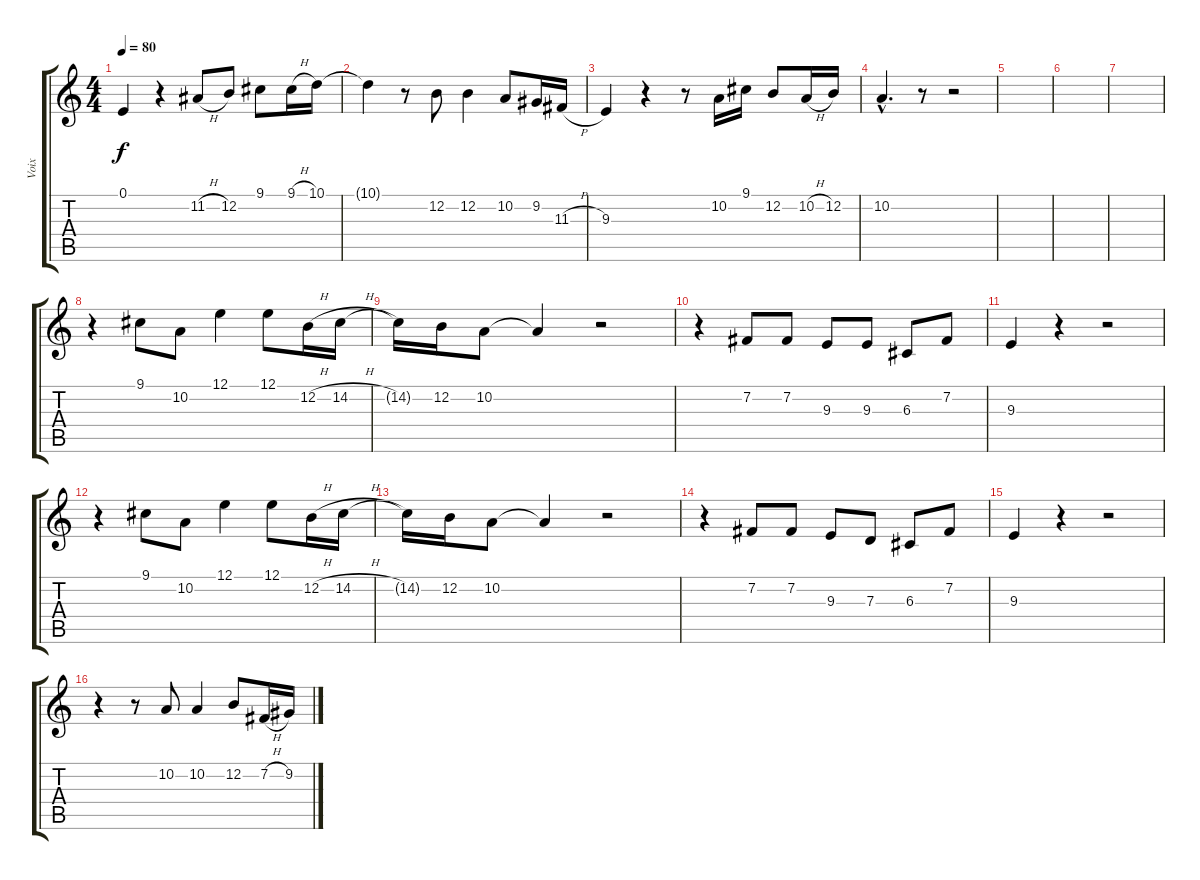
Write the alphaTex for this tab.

\track ("Voix" "Voix") {instrument accordion}
\staff {score tabs}
\tuning (E4 B3 G3 D3 A2 E2) {hide}
\ts (4 4)
\tempo 80
\clef g2
\ks c
0.1.4{dy f} r.4 11.2{h}.8 12.2.8 9.1.8 9.1{h}.16 10.1.16 |
10.1{t}.4 r.8 12.2.8 12.2.4 10.2.8 9.2.16 11.3{h}.16 |
9.3.4 r.4 r.8 10.2.16 9.1.16 12.2.8 10.2{h}.16 12.2.16 |
10.2{hac}.4{d} r.8 r.2 |
|
|
|
r.4 9.1.8 10.2.8 12.1.4 12.1.8 12.2{h}.16 14.2{h}.16 |
14.2{t}.16 12.2.16 10.2.8 10.2{t}.4 r.2 |
r.4 7.2.8 7.2.8 9.3.8 9.3.8 6.3.8 7.2.8 |
9.3.4 r.4 r.2 |
r.4 9.1.8 10.2.8 12.1.4 12.1.8 12.2{h}.16 14.2{h}.16 |
14.2{t}.16 12.2.16 10.2.8 10.2{t}.4 r.2 |
r.4 7.2.8 7.2.8 9.3.8 7.3.8 6.3.8 7.2.8 |
9.3.4 r.4 r.2 |
r.4 r.8 10.2.8 10.2.4 12.2.8 7.2{h}.16 9.2.16
